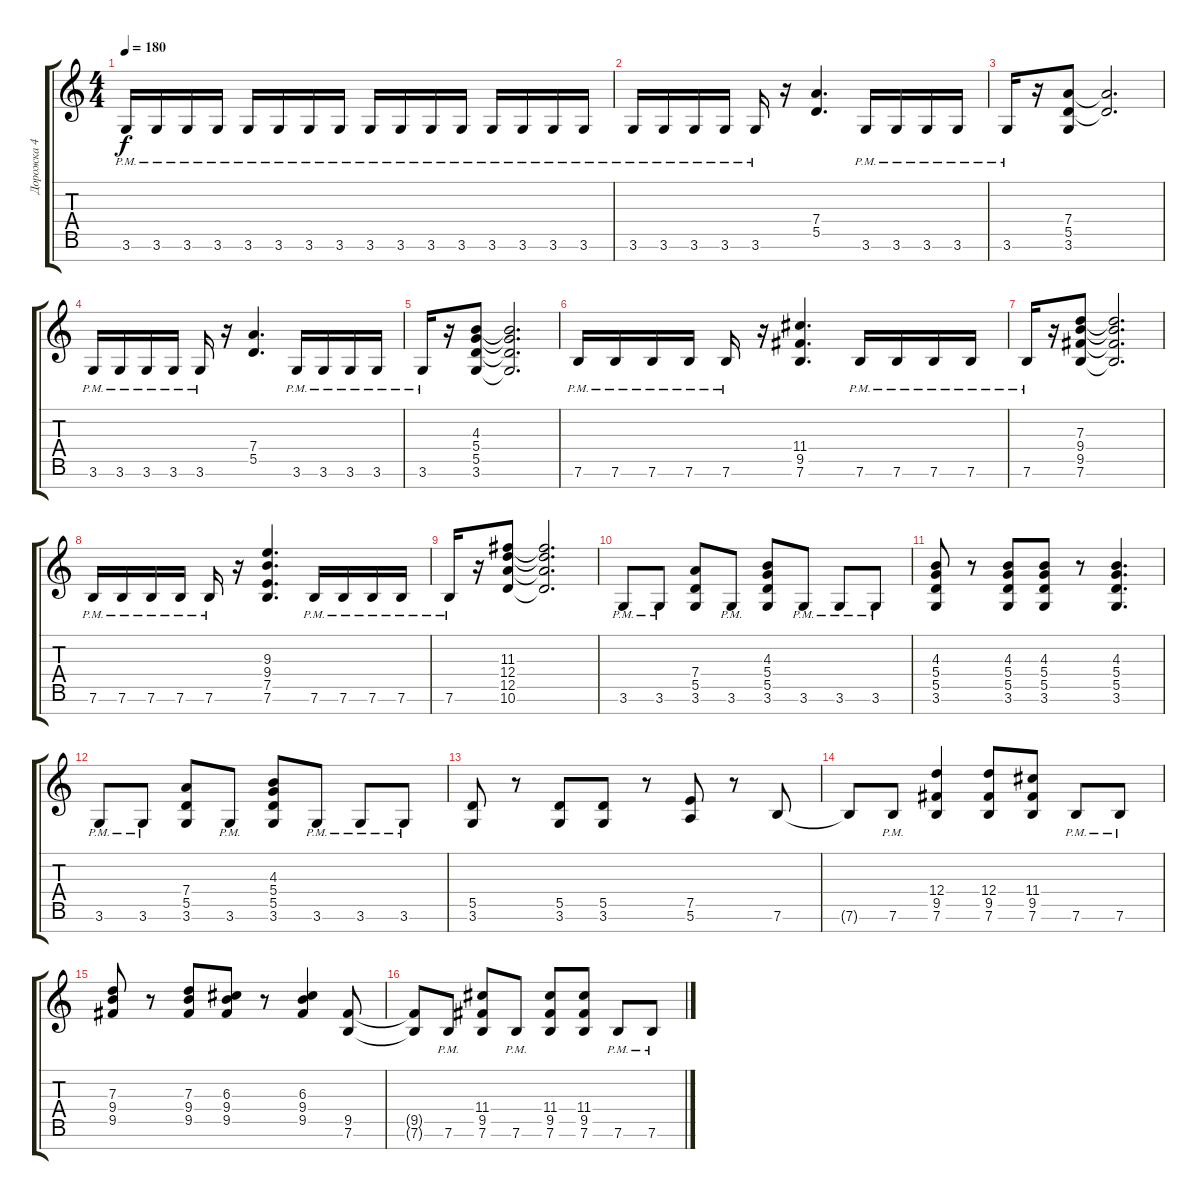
\track ("Дорожка 4" "Дорожка 4") {instrument distortionguitar}
\staff {score tabs}
\tuning (E4 B3 G3 D3 A2 E2 B1) {hide}
\ts (4 4)
\tempo 180
\clef g2
\ks c
3.6{pm}.16{dy f} 3.6{pm}.16 3.6{pm}.16 3.6{pm}.16 3.6{pm}.16 3.6{pm}.16 3.6{pm}.16 3.6{pm}.16 3.6{pm}.16 3.6{pm}.16 3.6{pm}.16 3.6{pm}.16 3.6{pm}.16 3.6{pm}.16 3.6{pm}.16 3.6{pm}.16 |
3.6{pm}.16 3.6{pm}.16 3.6{pm}.16 3.6{pm}.16 3.6{pm}.16 r.16 (7.4 5.5).4{d} 3.6{pm}.16 3.6{pm}.16 3.6{pm}.16 3.6{pm}.16 |
3.6{pm}.16 r.16 (7.4 5.5 3.6).8 (7.4{t} 5.5{t}).2{d} |
3.6{pm}.16 3.6{pm}.16 3.6{pm}.16 3.6{pm}.16 3.6{pm}.16 r.16 (7.4 5.5).4{d} 3.6{pm}.16 3.6{pm}.16 3.6{pm}.16 3.6{pm}.16 |
3.6{pm}.16 r.16 (4.3 5.4 5.5 3.6).8 (4.3{t} 5.4{t} 5.5{t} 3.6{t}).2{d} |
7.6{pm}.16 7.6{pm}.16 7.6{pm}.16 7.6{pm}.16 7.6{pm}.16 r.16 (11.4 9.5 7.6).4{d} 7.6{pm}.16 7.6{pm}.16 7.6{pm}.16 7.6{pm}.16 |
7.6{pm}.16 r.16 (7.3 9.4 9.5 7.6).8 (7.3{t} 9.4{t} 9.5{t} 7.6{t}).2{d} |
7.6{pm}.16 7.6{pm}.16 7.6{pm}.16 7.6{pm}.16 7.6{pm}.16 r.16 (9.3 9.4 7.5 7.6).4{d} 7.6{pm}.16 7.6{pm}.16 7.6{pm}.16 7.6{pm}.16 |
7.6{pm}.16 r.16 (11.3 12.4 12.5 10.6).8 (11.3{t} 12.4{t} 12.5{t} 10.6{t}).2{d} |
3.6{pm}.8 3.6{pm}.8 (7.4 5.5 3.6).8 3.6{pm}.8 (4.3 5.4 5.5 3.6).8 3.6{pm}.8 3.6{pm}.8 3.6{pm}.8 |
(4.3 5.4 5.5 3.6).8 r.8 (4.3 5.4 5.5 3.6).8 (4.3 5.4 5.5 3.6).8 r.8 (4.3 5.4 5.5 3.6).4{d} |
3.6{pm}.8 3.6{pm}.8 (7.4 5.5 3.6).8 3.6{pm}.8 (4.3 5.4 5.5 3.6).8 3.6{pm}.8 3.6{pm}.8 3.6{pm}.8 |
(5.5 3.6).8 r.8 (5.5 3.6).8 (5.5 3.6).8 r.8 (7.5 5.6).8 r.8 7.6.8 |
7.6{t}.8 7.6{pm}.8 (12.4 9.5 7.6).4 (12.4 9.5 7.6).8 (11.4 9.5 7.6).8 7.6{pm}.8 7.6{pm}.8 |
(7.3 9.4 9.5).8 r.8 (7.3 9.4 9.5).8 (6.3 9.4 9.5).8 r.8 (6.3 9.4 9.5).4 (9.5 7.6).8 |
(9.5{t} 7.6{t}).8 7.6{pm}.8 (11.4 9.5 7.6).8 7.6{pm}.8 (11.4 9.5 7.6).8 (11.4 9.5 7.6).8 7.6{pm}.8 7.6{pm}.8
